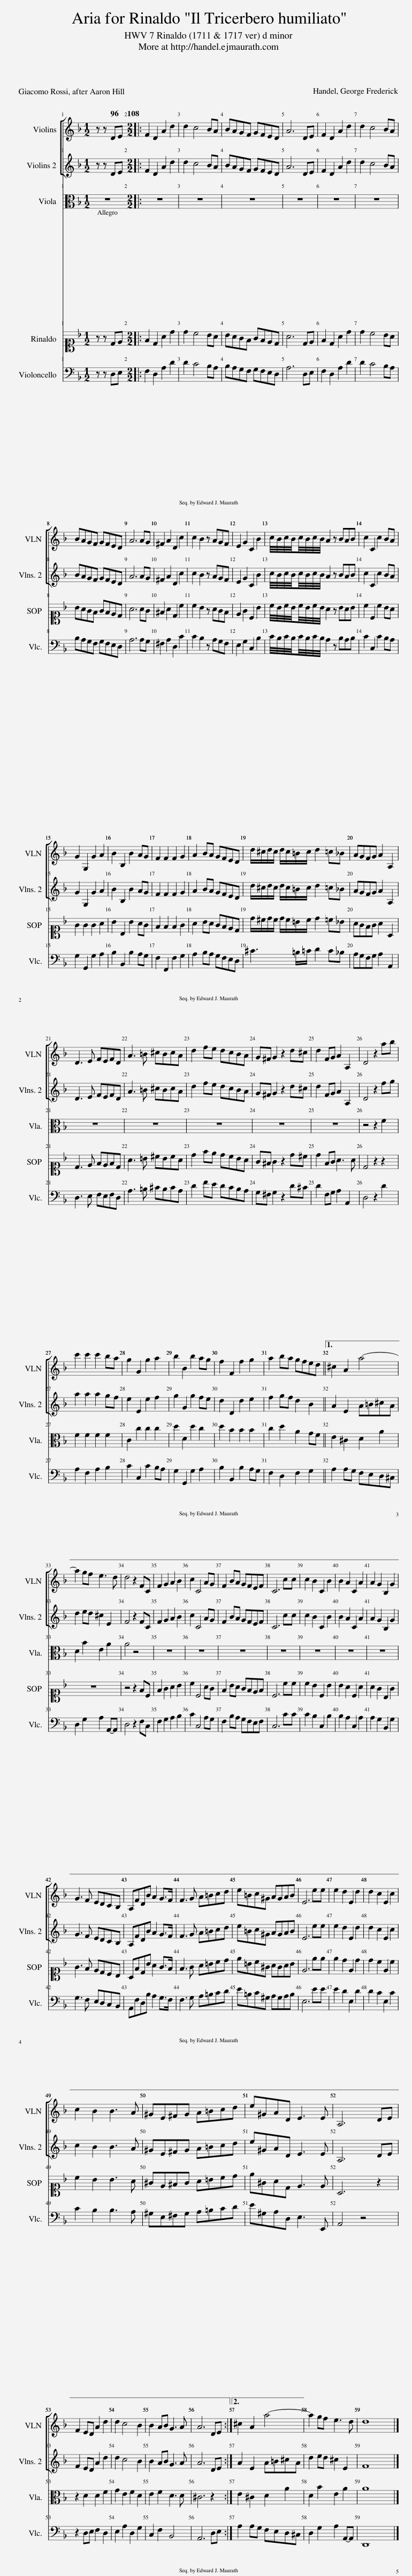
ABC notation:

X:1
%%score [ 1 2 ] 3 4 { ( 5 7 ) | ( 6 8 ) } 9 [ 10 11 ]
L:1/8
M:1/2
I:linebreak $
K:F
V:1 treble
V:2 treble
V:3 alto
V:4 alto1
V:5 treble
V:7 treble
V:6 bass
V:8 bass
V:9 bass
V:10 bass
V:11 bass-8
V:1
 z z[Q:1/4=96] DE |:[M:2/2][Q:1/4=108] F2 D2 A2 d2 | d2 c4 BA | BAGF GFED | A6 DE | %5
 F2 D2 A2 d2 | d2 c4 BA |$ BAGF GFED | A6 AG | ^F2 A2 D2 c2 | %10
 c2 B2 z AGF | E2 G2 C2 B2 | c/4B/4c/4B/4c/4B/4c/4B/4 A2 z BAB | c2 C2 c2 BA |$ G2 G,2 G2 A2 | %15
 B2 B,2 B2 AG | F2 F2 F2 G2 | A2 BA GFED | d/^c/d/c/ d/c/=B/c/ d2 =c_B | AGFG A2 A,2 |$ %20
 D3 E FEFD | A3 =B ^cBcA | d2 fe dcBA | G^F G2 z2 d^c | d2 FG A2 A,2 | %25
 D4 z2 ab |$ c'2 c'2 c'2 ba | g2 G2 g2 a2 | b2 B2 b2 ag | f2 F2 f2 g2 | %30
 a2 ba gfed ||1 ^c2 A2 a4- |$ a2 gf e3 d | d4 z2 FC | F2 G2 A2 B2 | %35
 c2 C4 AG | F2 BA GFEF | C6 cc | c2 B2 C2 B2 | B2 A2 C2 A2 | %40
 A2 G2 B,2 G2 |$ G3 F EDCB, | A,FDB A2 G>F | F3 G A=Bcd | e=Bc^G AGAB | %45
 E6 ee | e2 d2 E2 d2 | d2 c2 E2 c2 |$ c2 B2 B3 A | ^GE^FG A=Bcd | %50
 e^GAD E3 E | A,6 DE |$ F2 ED A2 d2 | d2 c4 B2 | B2 AB G3 A | %55
 A6 DE :|2 ^c2 A2 a4- || a2 gf e3 d | d8 |] %59
V:2
 z z DE |:[M:2/2] F2 D2 A2 d2 | d2 c4 BA | BAGF GFED | A6 DE | %5
 F2 D2 A2 d2 | d2 c4 BA |$ BAGF GFED | A6 AG | ^F2 A2 D2 c2 | %10
 c2 B2 z AGF | E2 G2 C2 B2 | c/4B/4c/4B/4c/4B/4c/4B/4 A2 z BAB | c2 C2 c2 BA |$ G2 G,2 G2 A2 | %15
 B2 B,2 B2 AG | F2 F2 F2 G2 | A2 BA GFED | d/^c/d/c/ d/c/=B/c/ d2 =c_B | AGFG A2 A,2 |$ %20
 D3 E FEFD | A3 =B ^cBcA | d2 fe dcBA | G^F G2 z2 d^c | d2 FG A2 A,2 | %25
 D4 z2 fg |$ a2 a2 a2 gf | e2 E2 e2 f2 | g2 G2 g2 fe | d2 D2 d2 e2 | %30
 f2 gf d2 B2 ||1 A2 E2 A=B^cA |$ d2 ed ^c2 E2 | F4 z2 FC | F2 G2 A2 B2 | %35
 c2 C4 AG | F2 BA GFEF | C6 cc | c2 B2 C2 B2 | B2 A2 C2 A2 | %40
 A2 G2 B,2 G2 |$ G3 F EDCB, | A,FDB A2 G>F | F3 G A=Bcd | e=Bc^G AGAB | %45
 E6 ee | e2 d2 E2 d2 | d2 c2 E2 c2 |$ c2 B2 B3 A | ^GE^FG A=Bcd | %50
 e^GAD E3 E | A,6 DE |$ F2 ED A2 d2 | d2 c4 B2 | B2 AB G3 A | %55
 A6 DE :|2 A2 E2 A=B^cA || d2 ed ^c2 E2 | F8 |] %59
V:3
 z4 |:[M:2/2] z8 | z8 | z8 | z8 | %5
 z8 | z8 |$ z8 | z8 | z8 | %10
 z8 | z8 | z8 | z8 |$ z8 | %15
 z8 | z8 | z8 | z8 | z8 |$ %20
 z8 | z8 | z8 | z8 | z8 | %25
 z4 z2 F2 |$ F2 F2 F2 F2 | C2 c2 c2 c2 | d2 D2 d2 c2 | d2 B2 B2 B2 | %30
 c2 d2 A2 GF ||1 E2 ^C2 D2 A2 |$ D2 B2 E2 A2 | A4 z4 | z8 | %35
 z8 | z8 | z8 | z8 | z8 | %40
 z8 |$ z8 | z8 | z8 | z8 | %45
 z8 | z8 | z8 |$ z8 | z8 | %50
 z8 | z8 |$ z2 D2 D2 F2 | G2 E2 F2 D2 | E2 F2 D3 D | %55
 ^C6 z2 :|2 E2 ^C2 D2 A2 || D2 B2 E2 A2 | A8 |] %59
V:4
 z z DE |:[M:2/2] F2 D2 A2 d2 | d2 c4 BA | BAGF GFED | A6 DE | %5
 F2 D2 A2 d2 | d2 c4 BA |$ BAGF GFED | A6 AG | ^F2 A2 D2 c2 | %10
 c2 B2 z AGF | E2 G2 C2 B2 | c/4B/4c/4B/4c/4B/4c/4B/4 A2 z BAB | c2 C2 c2 BA |$ G2 G2 G2 A2 | %15
 B2 B,2 B2 AG | F2 F2 F2 G2 | A2 BA GFED | d/^c/d/c/ d/c/=B/c/ d2 =c_B | AGFG A2 A,2 |$ %20
 D3 E FEFD | A3 =B ^cBcA | d2 fe dcBA | G^F G2 z2 d^c | d2 FG A3 A | %25
 D4 z2 z2 |$ z8 | z8 | z8 | z8 | %30
 z8 ||1 z8 |$ z8 | z4 z2 FC | F2 G2 A2 B2 | %35
 c2 C4 AG | F2 BA GFEF | C6 cc | c2 B2 C2 B2 | B2 A2 C2 A2 | %40
 A2 G2 B,2 G2 |$ G3 F EDCB, | A,FDB A2 G>F | F3 G A=Bcd | e=Bc^G AGAB | %45
 E6 ee | e2 d2 E2 d2 | d2 c2 E2 c2 |$ c2 B2 B3 A | ^GE^FG A=Bcd | %50
 e^GAD E3 E | A,6 z2 |$ z8 | z8 | z8 | %55
 z8 :|2 z8 || z8 | z4 z2 z z |] %59
V:5
 z z DE |:[M:2/2] [DF]2 D2 [DFA]2 [FAd]2 | [FAd]2 [FAc]4 BA | [GB]AGF [EG]FED | [^CEA]6 DE | %5
 [DF]2 D2 [DFA]2 [FAd]2 | [FAd]2 [FAc]4 [GB]A |$ [GB]AGF [EG]FED | [^CEA]6 [CEA]G | [D^F]2 [DFA]2 D2 [DFAc]2 | %10
 [D^FAc]2 [DGB]2 z AG=F | [CE]2 [CEG]2 C2 [EGB]2 | c/4B/4c/4B/4c/4B/4c/4B/4 A2 z BAB | [EGc]2 C2 c2 BA |$ [B,DG]2 G,2 G2 A2 | %15
 [DGB]2 B,2 B2 AG | F2 F2 F2 G2 | [^CEA]2 BA GFED | d/^c/d/c/ d/ c/ =B/ c/ [FAd]2 =c_B | [DFA]G[A,DF]G [^CEA]2 [A,C]2 |$ %20
 D3 E FEFD | [^CEA]3 =B ^cBcA | [FAd]2 fe dcBA | [DG]^F [DG]2 z2 d^c | [FAd]2 FG [DFA]2 A,2 | %25
 D4 z2 [DFA][GB] |$ [FA]2 [FA]2 [FA]2 GF | E2 z2 E2 F2 | G2 G,2 G2 FE | D2 D,2 D2 E2 | %30
 [CF]2 [DG]F [A,D]2 B,2 ||1 z2 z2 [A,D]=B,[_DA]A, |$ D2 ED ^C2 [E,A]2 | z4 z2 FC | F2 G2 [FA]2 B2 | %35
 [FAc]2 C4 [CFA]G | F2 BA GFEF | C6 [EGc][EGc] | [EGc]2 [GB]2 C2 B2 | [EGB]2 [CFA]2 C2 [CFA]2 | %40
 [CFA]2 G2 B,2 [CEG]2 |$ [CEG]3 F [G,B,CE]DCB, | A,FDB [CFA]2 [CEG]>F | F3 G A=Bcd | [Ace]=B[EAc]^G [CEA]GAB | %45
 E6 ee | [^G=Be]2 d2 E2 d2 | [E^G=Bd]2 c2 E2 c2 |$ c2 B2 B3 A | [=B,E^G]E^FG [CEA]=Bcd | %50
 [Ace]^G[CEA]D E3 E | A,6 DE |$ z2 D2 [DF]2 F2 | G2 E2 F2 D2 | E2 F2 [B,D]3 D | %55
 [^CE]6 DE :|2 A2 E2 A=B^cA || d2 ed ^c2 E2 | F8 |] %59
V:6
 z z [D,F,A,]E, |:[M:2/2] [F,A,]2 [D,F,A,]2 A,2 D2 | D2 C4 B,A, | B,A,G,F, G,F,E,D, | A,6 [D,F,A,]E, | %5
 [F,A,]2 [D,F,A,]2 A,2 D2 | D2 C4 B,A, |$ B,A,G,F, G,F,E,D, | A,6 A,G, | [^F,A,]2 A,2 [D,F,A,]2 C2 | %10
 C2 B,2 z A,G,F, | [E,G,]2 G,2 [C,E,G,]2 B,2 | C/4B,/4C/4B,/4C/4B,/4C/4B,/4 A,2 z B,A,B, | C2 C,2 C2 B,A, |$ G,2 G,,2 G,2 A,2 | %15
 B,2 B,,2 B,2 A,G, | [F,A,C]2 [F,,C,A,]2 [F,A,C]2 G,2 | A,2 B,A, G,F,E,D, | [^CEA]3 =B,/=C/ D2 C_B, | A,G,F,G, A,2 A,,2 |$ %20
 [D,F,A,]3 E, F,E,F,D, | A,3 =B, ^CB,CA, | D2 FE DCB,A, | [G,B,]^F, [G,B,]2 z2 D^C | D2 F,G, A,2 [A,,^C,E,]2 | %25
 [D,F,A,]4 z2 z2 |$ A,2 F,2 A,2 B,2 | C2 [C,E,]2 C2 B,A, | G,2 G,,2 G,2 A,2 | B,2 B,,2 B,2 A,G, | %30
 F,2 D,2 F,2 G,2 ||1 A,2 A,G, F,E,D,^C, |$ D,2 G,2 A,2 A,,-A,, | [D,F,D]4 z2 [F,A,C][C,F,A,] | [F,A,C]2 G,2 [A,C]2 B,2 | %35
 C2 [C,E,G,]4 A,G, | [F,A,C]2 B,A, G,F,E,F, | [C,E,G,]6 CC | C2 B,2 C,2 B,2 | B,2 A,2 C,2 A,2 | %40
 A,2 G,2 B,,2 G,2 |$ G,3 F, E,D,C,B,, | [A,,F,]A,[D,B,]B, A,2 G,>F, | [F,A,C]3 G, A,=B,CD | E=B,C^G, A,G,A,B, | %45
 [E,^G,=B,]6 EE | E2 D2 [E,^G,=B,]2 D2 | D2 C2 E,2 C2 |$ C2 B,2 B,3 A, | ^G,E,^F,G, A,=B,CD | %50
 E^G,A,D, [E,G,=B,]3 [E,,G,B,] | [A,,C,E,]4 z4 |$ z2 D,E, [F,A,]2 [D,A,]2 | E,2 [A,C]2 [D,F,A,]2 [G,B,]2 | C,2 F,2 B,,4 | %55
 A,,6 [D,F,A,]E, :|2 A,2 A,G, F,E,D,^C, || D,2 G,2 A,2 A,,-A,, | [D,,F,D]8 |] %59
V:7
 x4 |:[M:2/2] x8 | x8 | x8 | x8 | %5
 x8 | x8 |$ x8 | x8 | x8 | %10
 x8 | x8 | x8 | x8 |$ x8 | %15
 x8 | x8 | x8 | x8 | x8 |$ %20
 x8 | x8 | x8 | x8 | x8 | %25
 x8 |$ c2 c2 c2 BA | G2 x2 [Gc]2 [Ac]2 | B2 B,2 B2 AG | F2 [F,B,]2 [B,F]2 [B,G]2 | %30
 A2 BA GF[EG][DF] ||1 [^CE]2 [A,C]2 A2 z2 |$ A2 [GB]F E3 D | D4 z4 | x8 | %35
 x8 | x8 | x8 | x8 | x8 | %40
 x8 |$ x8 | x8 | x8 | x8 | %45
 x8 | x8 | x8 |$ x8 | x8 | %50
 x8 | x8 |$ [A,DF]2 z z A2 d2 | d2 c4 B2 | B2 AB G3 A | %55
 A6 z z :|2 ^c2 A2 a4- || a2 gf e3 d | d8 |] %59
V:8
 x4 |:[M:2/2] x8 | x8 | x8 | x8 | %5
 x8 | x8 |$ x8 | x8 | x8 | %10
 x8 | x8 | x8 | x8 |$ x8 | %15
 x8 | x8 | x8 | x8 | x8 |$ %20
 x8 | x8 | x8 | x8 | x8 | %25
 x8 |$ x8 | x2 c2 x4 | d2 D2 d2 c2 | x8 | %30
 x8 ||1 x8 |$ x8 | A4 x4 | x8 | %35
 x8 | x8 | x8 | x8 | x8 | %40
 x8 |$ x8 | x8 | x8 | x8 | %45
 x8 | x8 | x8 |$ x8 | x8 | %50
 x8 | x8 |$ x8 | x8 | x8 | %55
 x8 :|2 E2 ^C2 D2 A2 || D2 B2 E2 A2 | A8 |] %59
V:9
 z z D,E, |:[M:2/2] F,2 D,2 A,2 D2 | D2 C4 B,A, | B,A,G,F, G,F,E,D, | A,6 D,E, | %5
 F,2 D,2 A,2 D2 | D2 C4 B,A, |$ B,A,G,F, G,F,E,D, | A,6 A,G, | ^F,2 A,2 D,2 C2 | %10
 C2 B,2 z A,G,F, | E,2 G,2 C,2 B,2 | C/4B,/4C/4B,/4C/4B,/4C/4B,/4 A,2 z B,A,B, | C2 C,2 C2 B,A, |$ G,2 G,,2 G,2 A,2 | %15
 B,2 B,,2 B,2 A,G, | F,2 F,,2 F,2 G,2 | A,2 B,A, G,F,E,D, | ^C3 =B,/=C/ D2 C_B, | A,G,F,G, A,2 A,,2 |$ %20
 D,3 E, F,E,F,D, | A,3 =B, ^CB,CA, | D2 FE DCB,A, | G,^F, G,2 z2 D^C | D2 F,G, A,2 A,,2 | %25
 D,4 z2 D2 |$ A,2 F,2 A,2 B,2 | C2 C,2 C2 B,A, | G,2 G,,2 G,2 A,2 | B,2 B,,2 B,2 A,G, | %30
 F,2 D,2 F,2 G,2 ||1 A,2 A,G, F,E,D,^C, |$ D,2 G,2 A,2 A,,-A,, | D,4 z2 F,C, | F,2 G,2 A,2 B,2 | %35
 C2 C,4 A,G, | F,2 B,A, G,F,E,F, | C,6 CC | C2 B,2 C,2 B,2 | B,2 A,2 C,2 A,2 | %40
 A,2 G,2 B,,2 G,2 |$ G,3 F, E,D,C,B,, | A,,F,D,B, A,2 G,>F, | F,3 G, A,=B,CD | E=B,C^G, A,G,A,B, | %45
 E,6 EE | E2 D2 E,2 D2 | D2 C2 E,2 C2 |$ C2 B,2 B,3 A, | ^G,E,^F,G, A,=B,CD | %50
 E^G,A,D, E,3 E,, | A,,4 z4 |$ z2 D,E, F,2 D,2 | E,2 A,2 D,2 G,2 | C,2 F,2 B,,4 | %55
 A,,6 D,E, :|2 A,2 A,G, F,E,D,^C, || D,2 G,2 A,2 A,,-A,, | D,,8 |] %59
V:10
 z z D,E, |:[M:2/2] F,2 D,2 A,2 D2 | D2 C4 B,A, | B,A,G,F, G,F,E,D, | A,6 D,E, | %5
 F,2 D,2 A,2 D2 | D2 C4 B,A, |$ B,A,G,F, G,F,E,D, | A,6 A,G, | ^F,2 A,2 D,2 C2 | %10
 C2 B,2 z A,G,F, | E,2 G,2 C,2 B,2 | C/4B,/4C/4B,/4C/4B,/4C/4B,/4 A,2 z B,A,B, | C2 C,2 C2 B,A, |$ G,2 G,,2 G,2 A,2 | %15
 B,2 B,,2 B,2 A,G, | F,2 F,,2 F,2 G,2 | A,2 B,A, G,F,E,D, | ^C3 =B,/=C/ D2 C_B, | A,G,F,G, A,2 A,,2 |$ %20
 D,3 E, F,E,F,D, | A,3 =B, ^CB,CA, | D2 FE DCB,A, | G,^F, G,2 z2 D^C | D2 F,G, A,2 A,,2 | %25
 D,4 z2 D2 |$ A,2 F,2 A,2 B,2 | C2 C,2 C2 B,A, | G,2 G,,2 G,2 A,2 | B,2 B,,2 B,2 A,G, | %30
 F,2 D,2 F,2 G,2 ||1 A,2 A,G, F,E,D,^C, |$ D,2 G,2 A,2 A,,-A,, | D,4 z2 F,C, | F,2 G,2 A,2 B,2 | %35
 C2 C,4 A,G, | F,2 B,A, G,F,E,F, | C,6 CC | C2 B,2 C,2 B,2 | B,2 A,2 C,2 A,2 | %40
 A,2 G,2 B,,2 G,2 |$ G,3 F, E,D,C,B,, | A,,F,D,B, A,2 G,>F, | F,3 G, A,=B,CD | E=B,C^G, A,G,A,B, | %45
 E,6 EE | E2 D2 E,2 D2 | D2 C2 E,2 C2 |$ C2 B,2 B,3 A, | ^G,E,^F,G, A,=B,CD | %50
 E^G,A,D, E,3 E,, | A,,4 z4 |$ z2 D,E, F,2 D,2 | E,2 A,2 D,2 G,2 | C,2 F,2 B,,4 | %55
 A,,6 D,E, :|2 A,2 A,G, F,E,D,^C, || D,2 G,2 A,2 A,,-A,, | D,,8 |] %59
V:11
 z z D,E, |:[M:2/2] F,2 D,2 A,2 D2 | D2 C4 B,A, | B,A,G,F, G,F,E,D, | A,6 D,E, | %5
 F,2 D,2 A,2 D2 | D2 C4 B,A, |$ B,A,G,F, G,F,E,D, | A,6 A,G, | ^F,2 A,2 D,2 C2 | %10
 C2 B,2 z A,G,F, | E,2 G,2 C,2 B,2 | C/4B,/4C/4B,/4C/4B,/4C/4B,/4 A,2 z B,A,B, | C2 C,2 C2 B,A, |$ G,2 G,,2 G,2 A,2 | %15
 B,2 B,,2 B,2 A,G, | F,2 F,,2 F,2 G,2 | A,2 B,A, G,F,E,D, | ^C3 =B,/=C/ D2 C_B, | A,G,F,G, A,2 A,,2 |$ %20
 D,3 E, F,E,F,D, | A,3 =B, ^CB,CA, | D2 FE DCB,A, | G,^F, G,2 z2 D^C | D2 F,G, A,2 A,,2 | %25
 D,4 z2 D2 |$ A,2 F,2 A,2 B,2 | C2 C,2 C2 B,A, | G,2 G,,2 G,2 A,2 | B,2 B,,2 B,2 A,G, | %30
 F,2 D,2 F,2 G,2 ||1 A,2 A,G, F,E,D,^C, |$ D,2 G,2 A,2 A,,-A,, | D,4 z2 F,C, | F,2 G,2 A,2 B,2 | %35
 C2 C,4 A,G, | F,2 B,A, G,F,E,F, | C,6 CC | C2 B,2 C,2 B,2 | B,2 A,2 C,2 A,2 | %40
 A,2 G,2 B,,2 G,2 |$ G,3 F, E,D,C,B,, | A,,F,D,B, A,2 G,>F, | F,3 G, A,=B,CD | E=B,C^G, A,G,A,B, | %45
 E,6 EE | E2 D2 E,2 D2 | D2 C2 E,2 C2 |$ C2 B,2 B,3 A, | ^G,E,^F,G, A,=B,CD | %50
 E^G,A,D, E,3 E,, | A,,4 z4 |$ z2 D,E, F,2 D,2 | E,2 A,2 D,2 G,2 | C,2 F,2 B,,4 | %55
 A,,6 DE :|2 A,2 A,G, F,E,D,^C, || D,2 G,2 A,2 A,,-A,, | D,,8 |] %59
